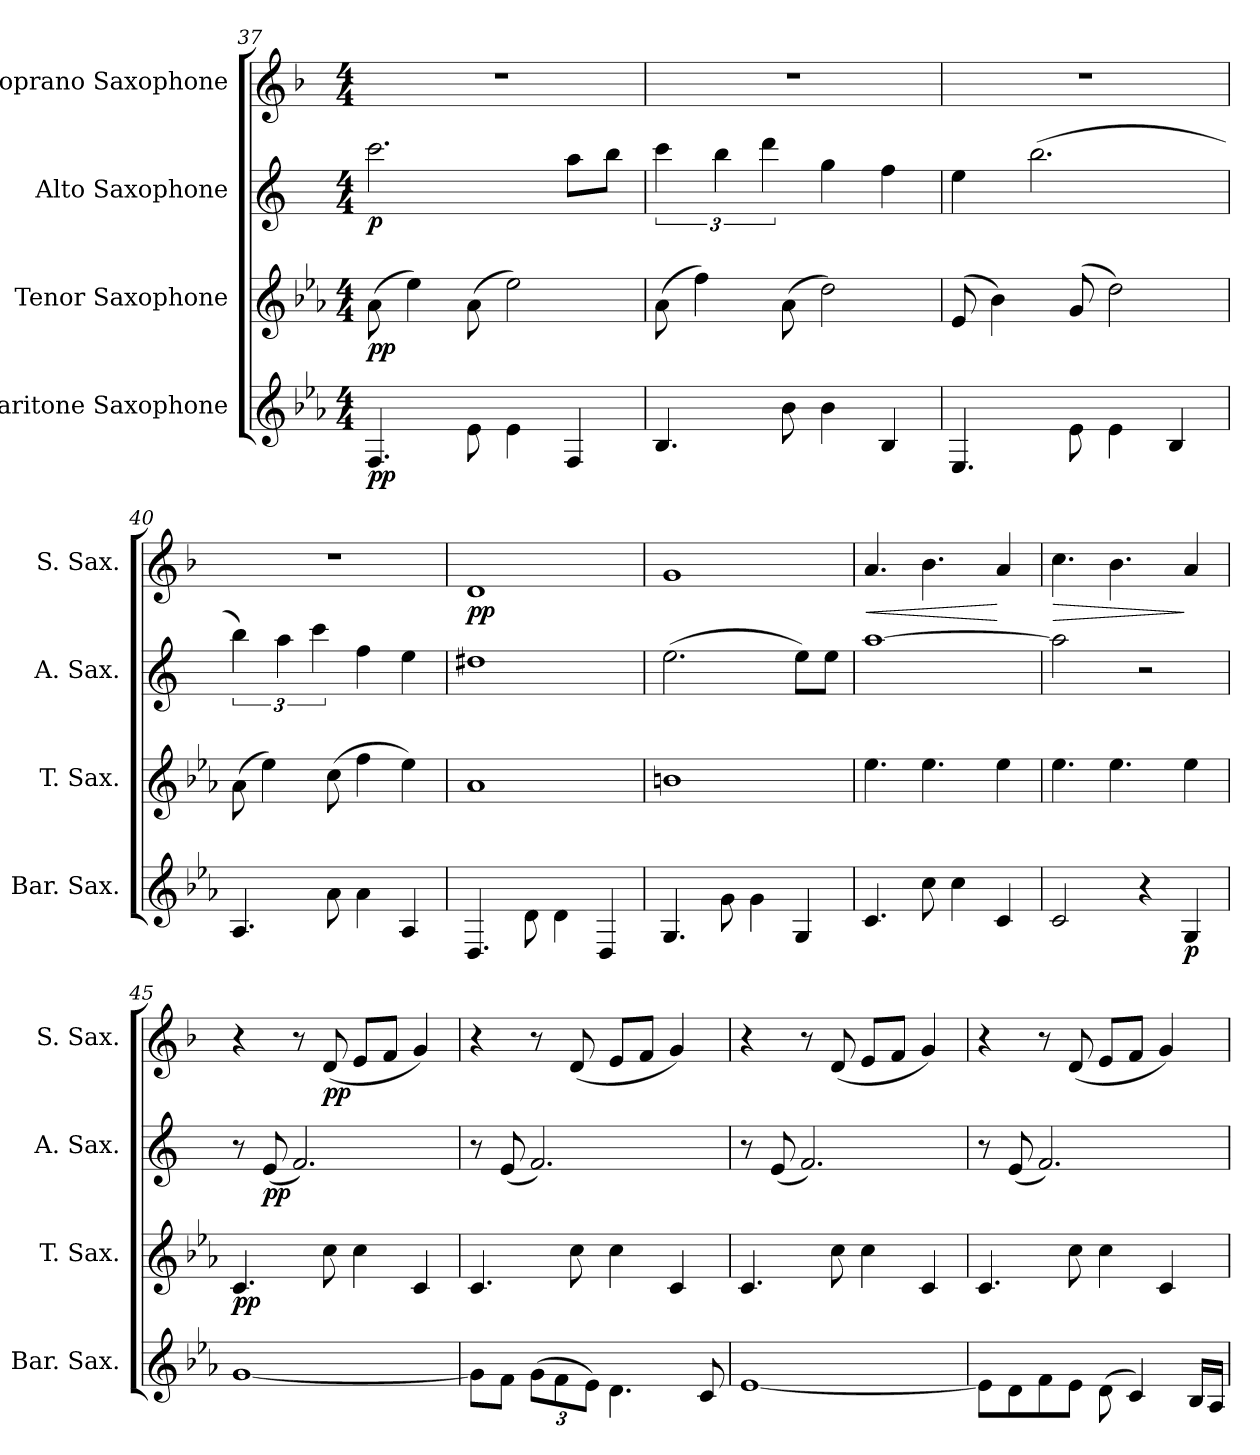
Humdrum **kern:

**kern	**dynam	**kern	**dynam	**kern	**dynam	**kern	**dynam
*part4	*part4	*part3	*part3	*part2	*part2	*part1	*part1
*staff4	*staff4	*staff3	*staff3	*staff2	*staff2	*staff1	*staff1
*I"Baritone Saxophone	*	*I"Tenor Saxophone	*	*I"Alto Saxophone	*	*I"Soprano Saxophone	*
*I'Bar. Sax.	*	*I'T. Sax.	*	*I'A. Sax.	*	*I'S. Sax.	*
*clefG2	*	*clefG2	*	*clefG2	*	*clefG2	*
*ITrd12c21	*	*ITrd8c14	*	*ITrd5c9	*	*ITrd1c2	*
*k[b-e-a-]	*	*k[b-e-a-]	*	*k[b-e-a-]	*	*k[b-e-a-]	*
*M4/4	*	*M4/4	*	*M4/4	*	*M4/4	*
=37	=37	=37	=37	=37	=37	=37	=37
!	!LO:DY:b	!	!LO:DY:b	!	!LO:DY:b	!	!
4.FF/	pp	(>8A-\	pp	2.ee-\	p	1r	.
.	.	4e-\)	.	.	.	.	.
8E-\	.	(>8A-\	.	.	.	.	.
4E-\	.	2e-\)	.	.	.	.	.
4FF/	.	.	.	8cc\L	.	.	.
.	.	.	.	8dd\J	.	.	.
=38	=38	=38	=38	=38	=38	=38	=38
4.BB-/	.	(>8A-\	.	6ee-\	.	1r	.
.	.	4f\)	.	.	.	.	.
.	.	.	.	6dd\	.	.	.
.	.	.	.	6ff\	.	.	.
8B-\	.	(>8A-\	.	.	.	.	.
4B-\	.	2d\)	.	4b-\	.	.	.
4BB-/	.	.	.	4a-\	.	.	.
=39	=39	=39	=39	=39	=39	=39	=39
4.EE-/	.	(>8E-/	.	4g\	.	1r	.
.	.	4B-\)	.	.	.	.	.
.	.	.	.	(>2.dd\	.	.	.
8E-\	.	(>8G/	.	.	.	.	.
4E-\	.	2d\)	.	.	.	.	.
4BB-/	.	.	.	.	.	.	.
=40	=40	=40	=40	=40	=40	=40	=40
4.AA-/	.	(>8A-\	.	6dd\)	.	1r	.
.	.	4e-\)	.	.	.	.	.
.	.	.	.	6cc\	.	.	.
.	.	.	.	6ee-\	.	.	.
8A-\	.	(>8c\	.	.	.	.	.
4A-\	.	4f\	.	4a-\	.	.	.
4AA-/	.	4e-\)	.	4g\	.	.	.
!!LO:PB:g=z
=41	=41	=41	=41	=41	=41	=41	=41
!	!	!	!	!	!	!	!LO:DY:b
4.DD/	.	1A-	.	1f#X	.	1c	pp
8D\	.	.	.	.	.	.	.
4D\	.	.	.	.	.	.	.
4DD/	.	.	.	.	.	.	.
=42	=42	=42	=42	=42	=42	=42	=42
4.GG/	.	1Bn	.	(>2.g\	.	1f	.
8G\	.	.	.	.	.	.	.
4G\	.	.	.	.	.	.	.
4GG/	.	.	.	8g\L)	.	.	.
.	.	.	.	8g\J	.	.	.
=43	=43	=43	=43	=43	=43	=43	=43
!	!	!	!	!	!	!	!LO:HP:b
4.C/	.	4.e-\	.	[1cc	.	4.g/	<
8c\	.	4.e-\	.	.	.	4.a-\	.
4c\	.	.	.	.	.	.	.
4C/	.	4e-\	.	.	.	4g/	[
=44	=44	=44	=44	=44	=44	=44	=44
!	!	!	!	!	!	!	!LO:HP:b
2C/	.	4.e-\	.	2cc\]	.	4.b-\	>
.	.	4.e-\	.	.	.	4.a-\	.
4r	.	.	.	2r	.	.	.
!	!LO:DY:b	!	!	!	!	!	!
4GG/	p	4e-\	.	.	.	4g/	]
=45	=45	=45	=45	=45	=45	=45	=45
!	!	!	!LO:DY:b	!	!	!	!
[1G	.	4.C/	pp	8r	.	4r	.
!	!	!	!	!	!LO:DY:b	!	!
.	.	.	.	(<8G/	pp	.	.
.	.	.	.	2.A-/)	.	8r	.
!	!	!	!	!	!	!	!LO:DY:b
.	.	8c\	.	.	.	(<8c/	pp
.	.	4c\	.	.	.	8d/L	.
.	.	.	.	.	.	8e-/J	.
.	.	4C/	.	.	.	4f/)	.
=46	=46	=46	=46	=46	=46	=46	=46
8G\L]	.	4.C/	.	8r	.	4r	.
8F\J	.	.	.	(<8G/	.	.	.
*Xbrackettup	*	*	*	*	*	*	*
(>12G\L	.	.	.	2.A-/)	.	8r	.
12F\	.	.	.	.	.	.	.
.	.	8c\	.	.	.	(<8c/	.
12E-\J)	.	.	.	.	.	.	.
4.D\	.	4c\	.	.	.	8d/L	.
.	.	.	.	.	.	8e-/J	.
.	.	4C/	.	.	.	4f/)	.
8C/	.	.	.	.	.	.	.
=47	=47	=47	=47	=47	=47	=47	=47
[1E-	.	4.C/	.	8r	.	4r	.
.	.	.	.	(<8G/	.	.	.
.	.	.	.	2.A-/)	.	8r	.
.	.	8c\	.	.	.	(<8c/	.
.	.	4c\	.	.	.	8d/L	.
.	.	.	.	.	.	8e-/J	.
.	.	4C/	.	.	.	4f/)	.
!!LO:LB:g=z
=48	=48	=48	=48	=48	=48	=48	=48
8E-\L]	.	4.C/	.	8r	.	4r	.
8D\	.	.	.	(<8G/	.	.	.
8F\	.	.	.	2.A-/)	.	8r	.
8E-\J	.	8c\	.	.	.	(<8c/	.
(>8D\	.	4c\	.	.	.	8d/L	.
4C/)	.	.	.	.	.	8e-/J	.
.	.	4C/	.	.	.	4f/)	.
16BB-/LL	.	.	.	.	.	.	.
16AA-/JJ	.	.	.	.	.	.	.
=	=	=	=	=	=	=	=
*-	*-	*-	*-	*-	*-	*-	*-
